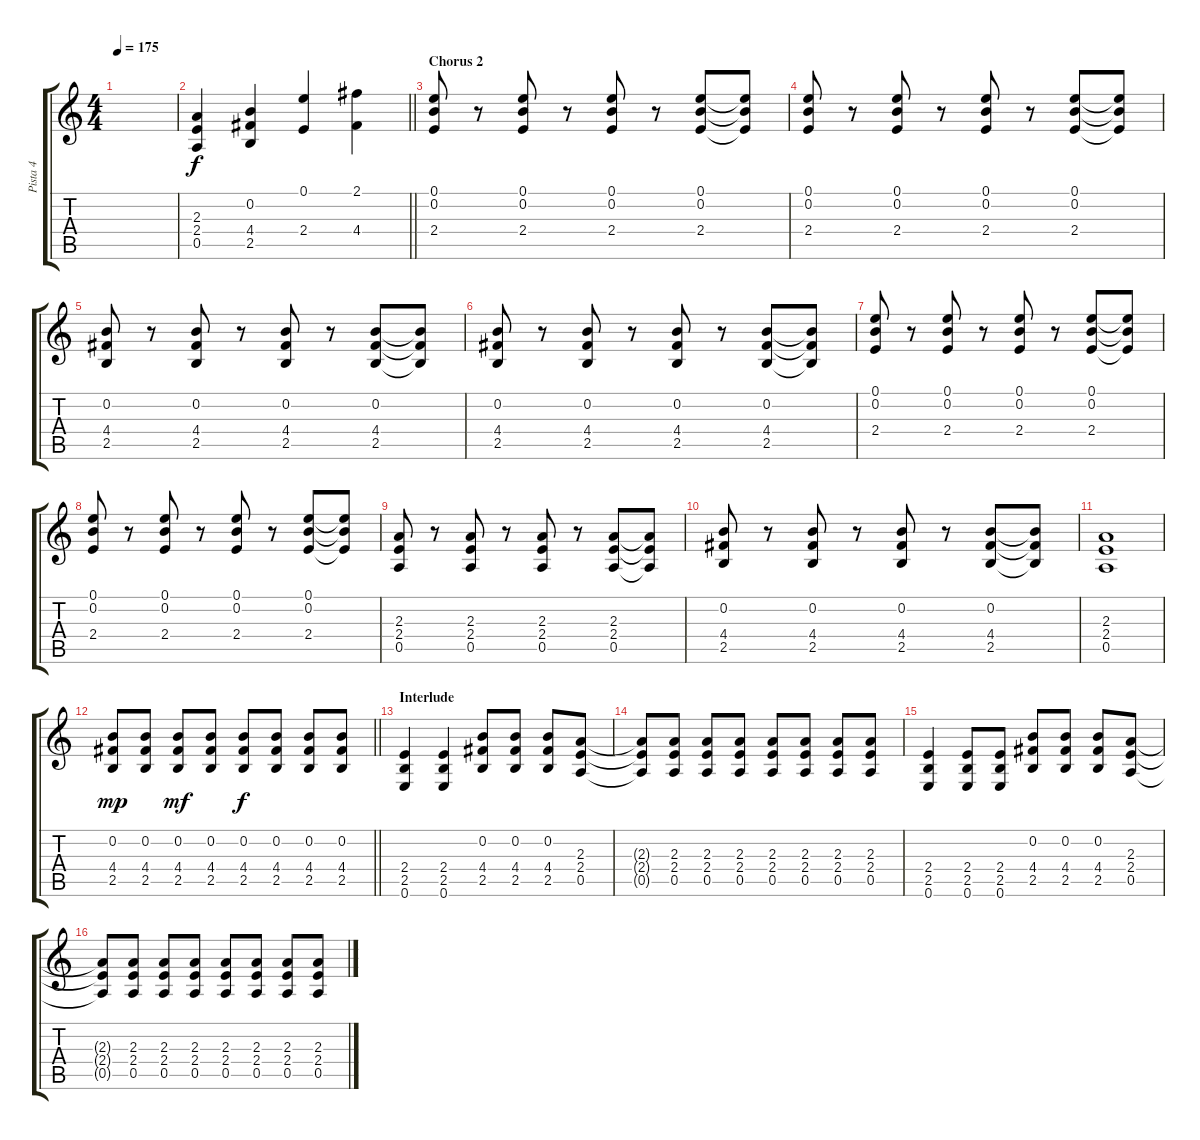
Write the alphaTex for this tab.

\track ("Pista 4" "Pista 4") {instrument overdrivenguitar}
\staff {score tabs}
\tuning (E4 B3 G3 D3 A2 E2) {hide}
\ts (4 4)
\tempo 175
\clef g2
\ks c
|
\barLineRight lightlight
(2.3 2.4 0.5).4 (0.2 4.4 2.5).4 (0.1 2.4).4 (2.1 4.4).4 |
\section ("" "Chorus 2")
(0.1 0.2 2.4).8 r.8 (0.1 0.2 2.4).8 r.8 (0.1 0.2 2.4).8 r.8 (0.1 0.2 2.4).8 (0.1{t} 0.2{t} 2.4{t}).8 |
(0.1 0.2 2.4).8 r.8 (0.1 0.2 2.4).8 r.8 (0.1 0.2 2.4).8 r.8 (0.1 0.2 2.4).8 (0.1{t} 0.2{t} 2.4{t}).8 |
(0.2 4.4 2.5).8 r.8 (0.2 4.4 2.5).8 r.8 (0.2 4.4 2.5).8 r.8 (0.2 4.4 2.5).8 (0.2{t} 4.4{t} 2.5{t}).8 |
(0.2 4.4 2.5).8 r.8 (0.2 4.4 2.5).8 r.8 (0.2 4.4 2.5).8 r.8 (0.2 4.4 2.5).8 (0.2{t} 4.4{t} 2.5{t}).8 |
(0.1 0.2 2.4).8 r.8 (0.1 0.2 2.4).8 r.8 (0.1 0.2 2.4).8 r.8 (0.1 0.2 2.4).8 (0.1{t} 0.2{t} 2.4{t}).8 |
(0.1 0.2 2.4).8 r.8 (0.1 0.2 2.4).8 r.8 (0.1 0.2 2.4).8 r.8 (0.1 0.2 2.4).8 (0.1{t} 0.2{t} 2.4{t}).8 |
(2.3 2.4 0.5).8 r.8 (2.3 2.4 0.5).8 r.8 (2.3 2.4 0.5).8 r.8 (2.3 2.4 0.5).8 (2.3{t} 2.4{t} 0.5{t}).8 |
(0.2 4.4 2.5).8 r.8 (0.2 4.4 2.5).8 r.8 (0.2 4.4 2.5).8 r.8 (0.2 4.4 2.5).8 (0.2{t} 4.4{t} 2.5{t}).8 |
(2.3 2.4 0.5).1 |
\barLineRight lightlight
(0.2 4.4 2.5).8{dy mp} (0.2 4.4 2.5).8 (0.2 4.4 2.5).8{dy mf} (0.2 4.4 2.5).8 (0.2 4.4 2.5).8{dy f} (0.2 4.4 2.5).8 (0.2 4.4 2.5).8 (0.2 4.4 2.5).8 |
\section ("" "Interlude")
(2.4 2.5 0.6).4 (2.4 2.5 0.6).4 (0.2 4.4 2.5).8 (0.2 4.4 2.5).8 (0.2 4.4 2.5).8 (2.3 2.4 0.5).8 |
(2.3{t} 2.4{t} 0.5{t}).8 (2.3 2.4 0.5).8 (2.3 2.4 0.5).8 (2.3 2.4 0.5).8 (2.3 2.4 0.5).8 (2.3 2.4 0.5).8 (2.3 2.4 0.5).8 (2.3 2.4 0.5).8 |
(2.4 2.5 0.6).4 (2.4 2.5 0.6).8 (2.4 2.5 0.6).8 (0.2 4.4 2.5).8 (0.2 4.4 2.5).8 (0.2 4.4 2.5).8 (2.3 2.4 0.5).8 |
(2.3{t} 2.4{t} 0.5{t}).8 (2.3 2.4 0.5).8 (2.3 2.4 0.5).8 (2.3 2.4 0.5).8 (2.3 2.4 0.5).8 (2.3 2.4 0.5).8 (2.3 2.4 0.5).8 (2.3 2.4 0.5).8
